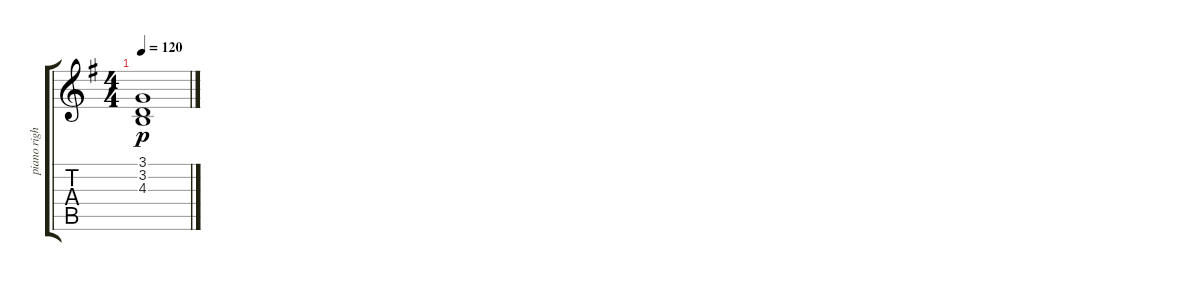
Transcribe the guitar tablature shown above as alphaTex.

\track ("piano right" "piano righ") {instrument brightacousticpiano}
\staff {score tabs}
\tuning (E4 B3 G3 D3 A2 E2) {hide}
\ts (4 4)
\tempo 120
\clef g2
\ks g
(3.1 3.2 4.3).1{dy p}
